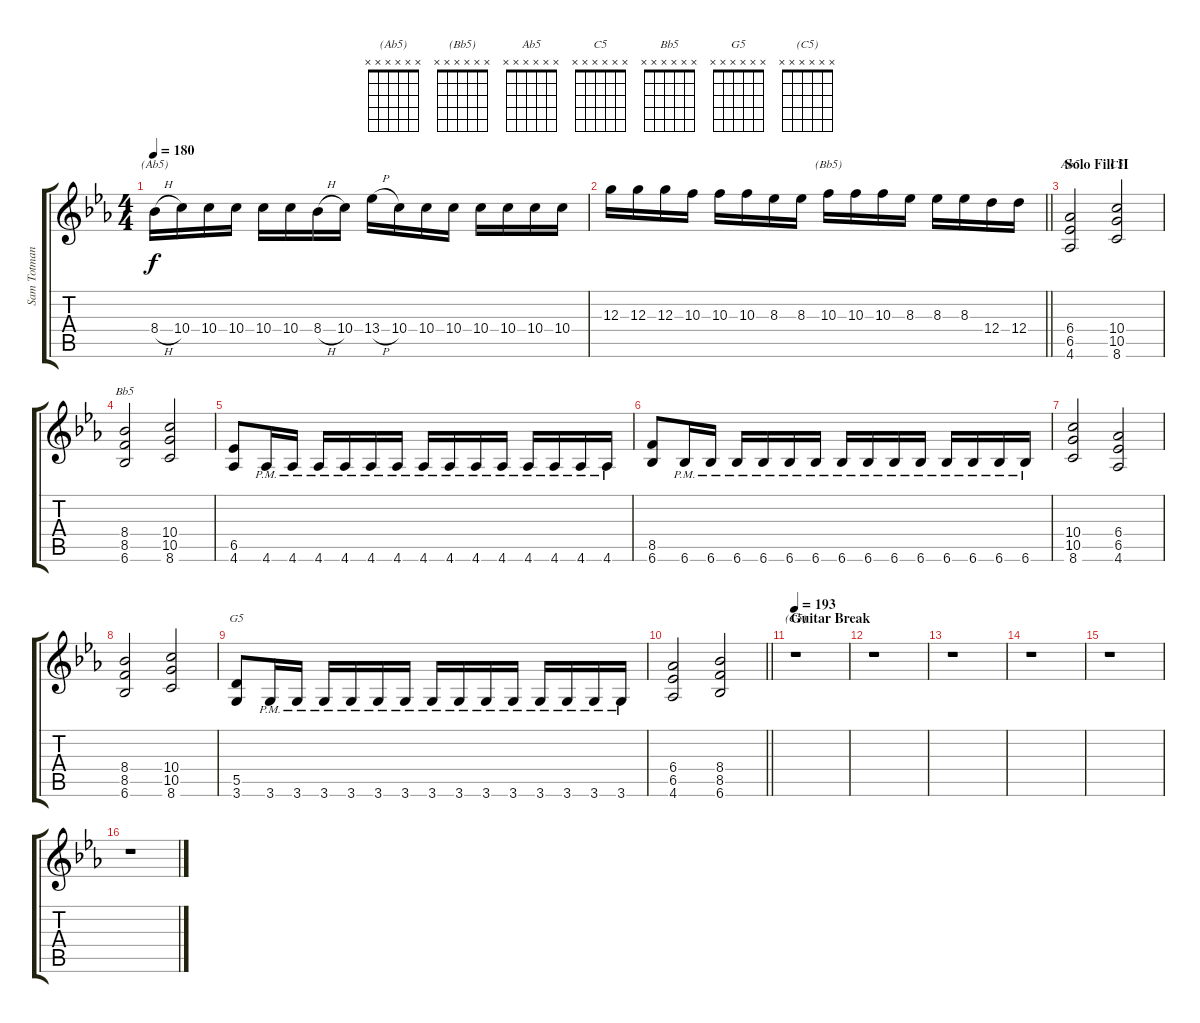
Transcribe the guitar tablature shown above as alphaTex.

\track ("Sam Totman (Lead 2 and Rhythm)" "Sam Totman") {instrument distortionguitar}
\staff {score tabs}
\tuning (E4 B3 G3 D3 A2 E2) {hide}
\chord ("(Ab5)" x x x x x x)
\chord ("(Bb5)" x x x x x x)
\chord ("Ab5" x x x x x x)
\chord ("C5" x x x x x x)
\chord ("Bb5" x x x x x x)
\chord ("G5" x x x x x x)
\chord ("(C5)" x x x x x x)
\ts (4 4)
\tempo 180
\clef g2
\ks eb
8.4{h}.16{ch "(Ab5)" dy f} 10.4.16 10.4.16 10.4.16 10.4.16 10.4.16 8.4{h}.16 10.4.16 13.4{h}.16 10.4.16 10.4.16 10.4.16 10.4.16 10.4.16 10.4.16 10.4.16 |
\barLineRight lightlight
12.3.16 12.3.16 12.3.16 10.3.16 10.3.16 10.3.16 8.3.16 8.3.16 10.3.16{ch "(Bb5)"} 10.3.16 10.3.16 8.3.16 8.3.16 8.3.16 12.4.16 12.4.16 |
\section ("" "Solo Fill II")
(6.4 6.5 4.6).2{ch "Ab5"} (10.4 10.5 8.6).2{ch "C5"} |
(8.4 8.5 6.6).2{ch "Bb5"} (10.4 10.5 8.6).2 |
(6.5 4.6).8 4.6{pm}.16 4.6{pm}.16 4.6{pm}.16 4.6{pm}.16 4.6{pm}.16 4.6{pm}.16 4.6{pm}.16 4.6{pm}.16 4.6{pm}.16 4.6{pm}.16 4.6{pm}.16 4.6{pm}.16 4.6{pm}.16 4.6{pm}.16 |
(8.5 6.6).8 6.6{pm}.16 6.6{pm}.16 6.6{pm}.16 6.6{pm}.16 6.6{pm}.16 6.6{pm}.16 6.6{pm}.16 6.6{pm}.16 6.6{pm}.16 6.6{pm}.16 6.6{pm}.16 6.6{pm}.16 6.6{pm}.16 6.6{pm}.16 |
(10.4 10.5 8.6).2 (6.4 6.5 4.6).2 |
(8.4 8.5 6.6).2 (10.4 10.5 8.6).2 |
(5.5 3.6).8{ch "G5" beam Up} 3.6{pm}.16{beam Up} 3.6{pm}.16{beam Up} 3.6{pm}.16 3.6{pm}.16 3.6{pm}.16 3.6{pm}.16 3.6{pm}.16 3.6{pm}.16 3.6{pm}.16 3.6{pm}.16 3.6{pm}.16 3.6{pm}.16 3.6{pm}.16 3.6{pm}.16 |
\barLineRight lightlight
(6.4 6.5 4.6).2 (8.4 8.5 6.6).2 |
\section ("" "Guitar Break")
\tempo 193
r.1{ch "(C5)"} |
r.1 |
r.1 |
r.1 |
r.1 |
r.1
